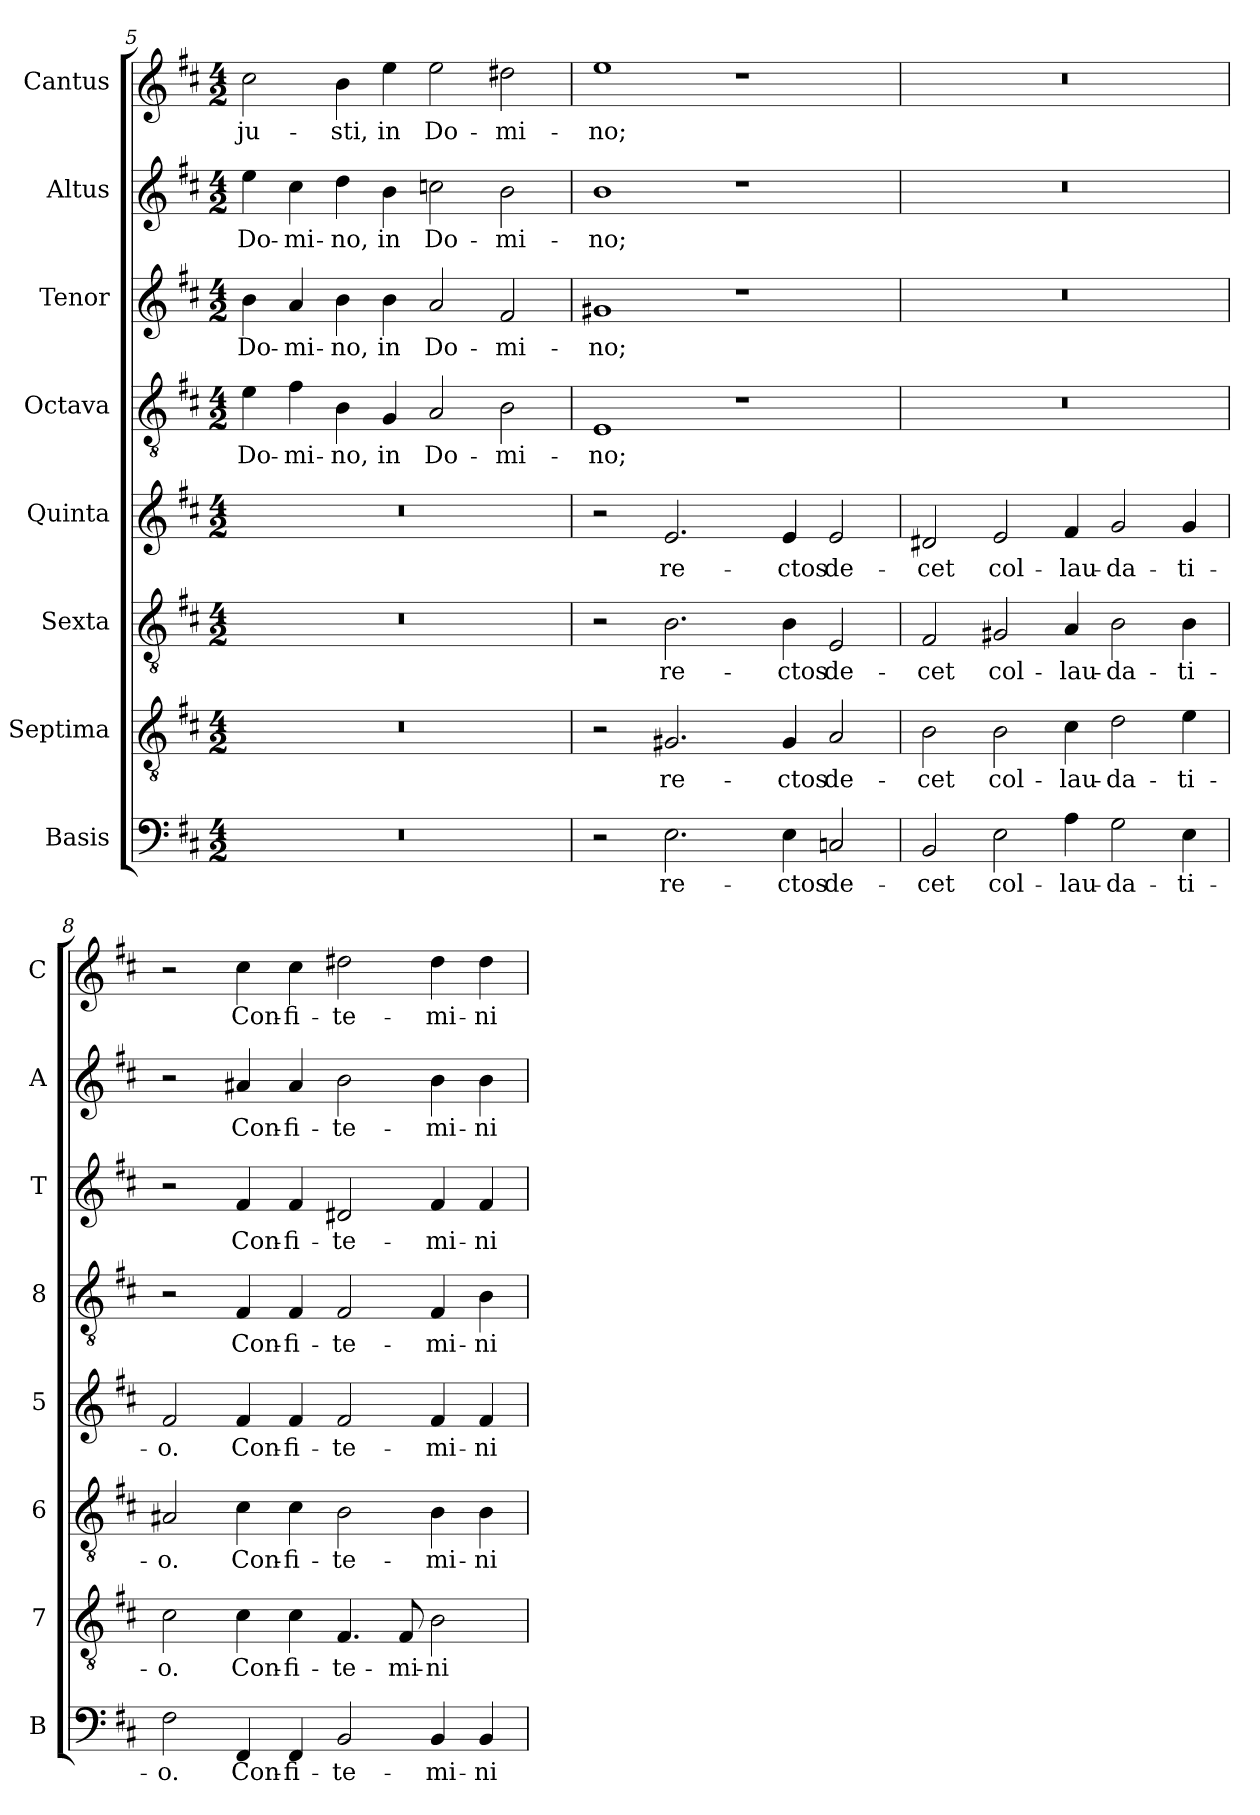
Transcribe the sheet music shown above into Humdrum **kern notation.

**kern	**text	**kern	**text	**kern	**text	**kern	**text	**kern	**text	**kern	**text	**kern	**text	**kern	**text
*part8	*part8	*part7	*part7	*part6	*part6	*part5	*part5	*part4	*part4	*part3	*part3	*part2	*part2	*part1	*part1
*staff8	*staff8	*staff7	*staff7	*staff6	*staff6	*staff5	*staff5	*staff4	*staff4	*staff3	*staff3	*staff2	*staff2	*staff1	*staff1
*I"Basis	*	*I"Septima	*	*I"Sexta	*	*I"Quinta	*	*I"Octava	*	*I"Tenor	*	*I"Altus	*	*I"Cantus	*
*I'B	*	*I'7	*	*I'6	*	*I'5	*	*I'8	*	*I'T	*	*I'A	*	*I'C	*
!!LO:PB:g=z
*clefF4	*	*clefGv2	*	*clefGv2	*	*clefG2	*	*clefGv2	*	*clefG2	*	*clefG2	*	*clefG2	*
*k[f#c#]	*	*k[f#c#]	*	*k[f#c#]	*	*k[f#c#]	*	*k[f#c#]	*	*k[f#c#]	*	*k[f#c#]	*	*k[f#c#]	*
*D:	*	*D:	*	*D:	*	*D:	*	*D:	*	*D:	*	*D:	*	*D:	*
*M4/2	*	*M4/2	*	*M4/2	*	*M4/2	*	*M4/2	*	*M4/2	*	*M4/2	*	*M4/2	*
=5	=5	=5	=5	=5	=5	=5	=5	=5	=5	=5	=5	=5	=5	=5	=5
!	!	!	!	!	!	!	!	!	!LO:LY:b	!	!LO:LY:b	!	!LO:LY:b	!	!LO:LY:b
0r	.	0r	.	0r	.	0r	.	4e\	Do-	4b\	Do-	4ee\	Do-	2cc#\	ju-
!	!	!	!	!	!	!	!	!	!LO:LY:b	!	!LO:LY:b	!	!LO:LY:b	!	!
.	.	.	.	.	.	.	.	4f#\	-mi-	4a/	-mi-	4cc#\	-mi-	.	.
!	!	!	!	!	!	!	!	!	!LO:LY:b	!	!LO:LY:b	!	!LO:LY:b	!	!LO:LY:b
.	.	.	.	.	.	.	.	4B\	-no,	4b\	-no,	4dd\	-no,	4b\	-sti,
!	!	!	!	!	!	!	!	!	!LO:LY:b	!	!LO:LY:b	!	!LO:LY:b	!	!LO:LY:b
.	.	.	.	.	.	.	.	4G/	in	4b\	in	4b\	in	4ee\	in
!	!	!	!	!	!	!	!	!	!LO:LY:b	!	!LO:LY:b	!	!LO:LY:b	!	!LO:LY:b
.	.	.	.	.	.	.	.	2A/	Do-	2a/	Do-	2ccn\	Do-	2ee\	Do-
!	!	!	!	!	!	!	!	!	!LO:LY:b	!	!LO:LY:b	!	!LO:LY:b	!	!LO:LY:b
.	.	.	.	.	.	.	.	2B\	-mi-	2f#/	-mi-	2b\	-mi-	2dd#X\	-mi-
=6	=6	=6	=6	=6	=6	=6	=6	=6	=6	=6	=6	=6	=6	=6	=6
!	!	!	!	!	!	!	!	!	!LO:LY:b	!	!LO:LY:b	!	!LO:LY:b	!	!LO:LY:b
2r	.	2r	.	2r	.	2r	.	1E	-no;	1g#X	-no;	1b	-no;	1ee	-no;
!	!LO:LY:b	!	!LO:LY:b	!	!LO:LY:b	!	!LO:LY:b	!	!	!	!	!	!	!	!
2.E\	re-	2.G#X/	re-	2.B\	re-	2.e/	re-	.	.	.	.	.	.	.	.
.	.	.	.	.	.	.	.	1r	.	1r	.	1r	.	1r	.
!	!LO:LY:b	!	!LO:LY:b	!	!LO:LY:b	!	!LO:LY:b	!	!	!	!	!	!	!	!
4E\	-ctos	4G#/	-ctos	4B\	-ctos	4e/	-ctos	.	.	.	.	.	.	.	.
!	!LO:LY:b	!	!LO:LY:b	!	!LO:LY:b	!	!LO:LY:b	!	!	!	!	!	!	!	!
2Cn/	de-	2A/	de-	2E/	de-	2e/	de-	.	.	.	.	.	.	.	.
=7	=7	=7	=7	=7	=7	=7	=7	=7	=7	=7	=7	=7	=7	=7	=7
!	!LO:LY:b	!	!LO:LY:b	!	!LO:LY:b	!	!LO:LY:b	!	!	!	!	!	!	!	!
2BB/	-cet	2B\	-cet	2F#/	-cet	2d#X/	-cet	0r	.	0r	.	0r	.	0r	.
!	!LO:LY:b	!	!LO:LY:b	!	!LO:LY:b	!	!LO:LY:b	!	!	!	!	!	!	!	!
2E\	col-	2B\	col-	2G#X/	col-	2e/	col-	.	.	.	.	.	.	.	.
!	!LO:LY:b	!	!LO:LY:b	!	!LO:LY:b	!	!LO:LY:b	!	!	!	!	!	!	!	!
4A\	-lau-	4c#\	-lau-	4A/	-lau-	4f#/	-lau-	.	.	.	.	.	.	.	.
!	!LO:LY:b	!	!LO:LY:b	!	!LO:LY:b	!	!LO:LY:b	!	!	!	!	!	!	!	!
2G\	-da-	2d\	-da-	2B\	-da-	2g/	-da-	.	.	.	.	.	.	.	.
!	!LO:LY:b	!	!LO:LY:b	!	!LO:LY:b	!	!LO:LY:b	!	!	!	!	!	!	!	!
4E\	-ti-	4e\	-ti-	4B\	-ti-	4g/	-ti-	.	.	.	.	.	.	.	.
=8	=8	=8	=8	=8	=8	=8	=8	=8	=8	=8	=8	=8	=8	=8	=8
!	!LO:LY:b	!	!LO:LY:b	!	!LO:LY:b	!	!LO:LY:b	!	!	!	!	!	!	!	!
2F#\	-o.	2c#\	-o.	2A#X/	-o.	2f#/	-o.	2r	.	2r	.	2r	.	2r	.
!	!LO:LY:b	!	!LO:LY:b	!	!LO:LY:b	!	!LO:LY:b	!	!LO:LY:b	!	!LO:LY:b	!	!LO:LY:b	!	!LO:LY:b
4FF#/	Con-	4c#\	Con-	4c#\	Con-	4f#/	Con-	4F#/	Con-	4f#/	Con-	4a#X/	Con-	4cc#\	Con-
!	!LO:LY:b	!	!LO:LY:b	!	!LO:LY:b	!	!LO:LY:b	!	!LO:LY:b	!	!LO:LY:b	!	!LO:LY:b	!	!LO:LY:b
4FF#/	-fi-	4c#\	-fi-	4c#\	-fi-	4f#/	-fi-	4F#/	-fi-	4f#/	-fi-	4a#/	-fi-	4cc#\	-fi-
!	!LO:LY:b	!	!LO:LY:b	!	!LO:LY:b	!	!LO:LY:b	!	!LO:LY:b	!	!LO:LY:b	!	!LO:LY:b	!	!LO:LY:b
2BB/	-te-	4.F#/	-te-	2B\	-te-	2f#/	-te-	2F#/	-te-	2d#X/	-te-	2b\	-te-	2dd#X\	-te-
!	!	!	!LO:LY:b	!	!	!	!	!	!	!	!	!	!	!	!
.	.	8F#/	-mi-	.	.	.	.	.	.	.	.	.	.	.	.
!	!LO:LY:b	!	!LO:LY:b	!	!LO:LY:b	!	!LO:LY:b	!	!LO:LY:b	!	!LO:LY:b	!	!LO:LY:b	!	!LO:LY:b
4BB/	-mi-	2B\	-ni	4B\	-mi-	4f#/	-mi-	4F#/	-mi-	4f#/	-mi-	4b\	-mi-	4dd#\	-mi-
!	!LO:LY:b	!	!	!	!LO:LY:b	!	!LO:LY:b	!	!LO:LY:b	!	!LO:LY:b	!	!LO:LY:b	!	!LO:LY:b
4BB/	-ni	.	.	4B\	-ni	4f#/	-ni	4B\	-ni	4f#/	-ni	4b\	-ni	4dd#\	-ni
=	=	=	=	=	=	=	=	=	=	=	=	=	=	=	=
*-	*-	*-	*-	*-	*-	*-	*-	*-	*-	*-	*-	*-	*-	*-	*-
